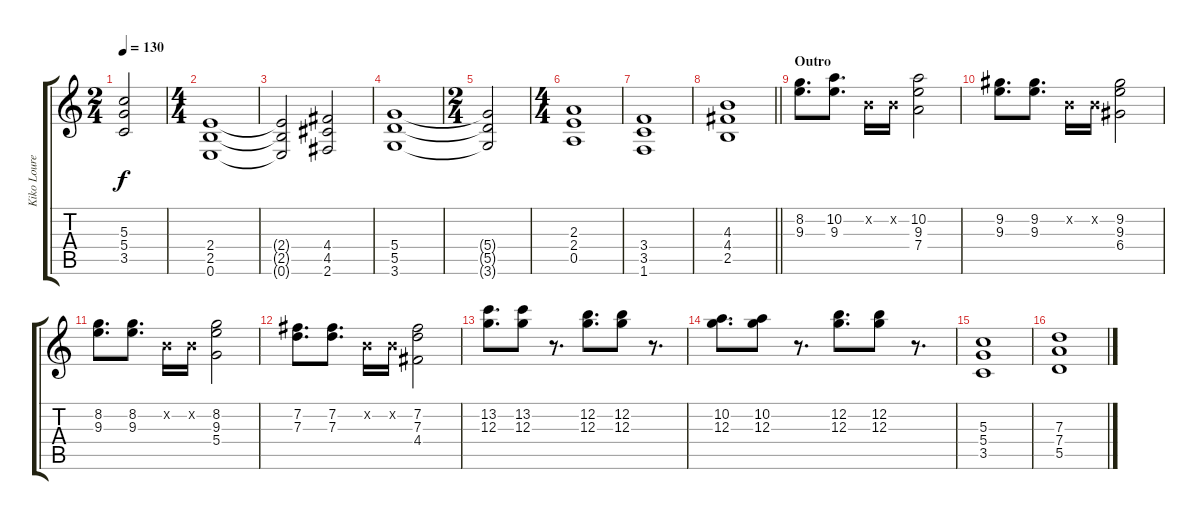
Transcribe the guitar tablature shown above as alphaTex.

\track ("Kiko Loureiro" "Kiko Loure") {instrument overdrivenguitar}
\staff {score tabs}
\tuning (E4 B3 G3 D3 A2 E2) {hide}
\ts (2 4)
\tempo 130
\clef g2
\ks c
(5.3{t} 5.4{t} 3.5{t}).2{dy f} |
\ts (4 4)
(2.4 2.5 0.6).1{volume 16 instrument overdrivenguitar} |
(2.4{t} 2.5{t} 0.6{t}).2 (4.4 4.5 2.6).2 |
(5.4 5.5 3.6).1 |
\ts (2 4)
(5.4{t} 5.5{t} 3.6{t}).2 |
\ts (4 4)
(2.3 2.4 0.5).1 |
(3.4 3.5 1.6).1 |
\barLineRight lightlight
(4.3 4.4 2.5).1 |
\section ("" "Outro")
(8.2 9.3).8{d} (10.2 9.3).8{d} 0.2{x}.16 0.2{x}.16 (10.2 9.3 7.4).2 |
(9.2 9.3).8{d} (9.2 9.3).8{d} 0.2{x}.16 0.2{x}.16 (9.2 9.3 6.4).2 |
(8.2 9.3).8{d} (8.2 9.3).8{d} 0.2{x}.16 0.2{x}.16 (8.2 9.3 5.4).2 |
(7.2 7.3).8{d} (7.2 7.3).8{d} 0.2{x}.16 0.2{x}.16 (7.2 7.3 4.4).2 |
(13.2 12.3).8{d} (13.2 12.3).8 r.8{d} (12.2 12.3).8{d} (12.2 12.3).8 r.8{d} |
(10.2 12.3).8{d} (10.2 12.3).8 r.8{d} (12.2 12.3).8{d} (12.2 12.3).8 r.8{d} |
(5.3 5.4 3.5).1 |
(7.3 7.4 5.5).1
